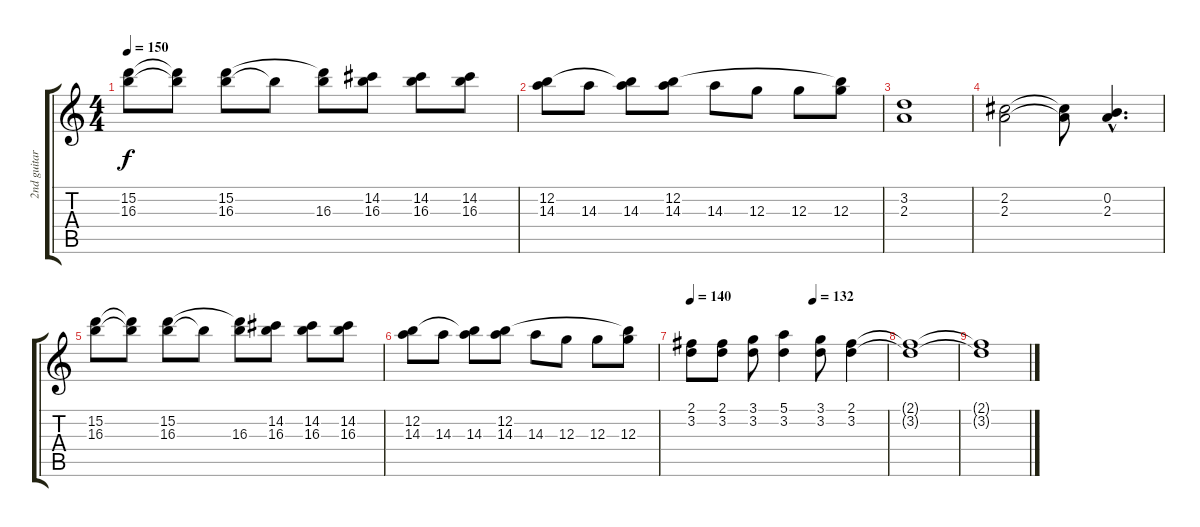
\track ("2nd guitar" "2nd guitar") {instrument overdrivenguitar}
\staff {score tabs}
\tuning (E4 B3 G3 D3 A2 E2) {hide}
\ts (4 4)
\tempo 150
\clef g2
\ks c
(15.2 16.3).8{dy f} (15.2{t} 16.3{t}).8 (15.2 16.3).8 16.3{t}.8 (15.2{t} 16.3).8 (14.2 16.3).8 (14.2 16.3).8 (14.2 16.3).8 |
(12.2 14.3).8 14.3.8 (12.2{t} 14.3).8 (12.2 14.3).8 14.3.8 12.3.8 12.3.8 (12.2{t} 12.3).8 |
(3.2 2.3).1 |
(2.2 2.3).2 (2.2{t} 2.3{t}).8 (0.2{hac} 2.3{hac}).4{d} |
(15.2 16.3).8 (15.2{t} 16.3{t}).8 (15.2 16.3).8 16.3{t}.8 (15.2{t} 16.3).8 (14.2 16.3).8 (14.2 16.3).8 (14.2 16.3).8 |
(12.2 14.3).8 14.3.8 (12.2{t} 14.3).8 (12.2 14.3).8 14.3.8 12.3.8 12.3.8 (12.2{t} 12.3).8 |
\tempo 140
\tempo (132 0.625)
(2.1 3.2).8 (2.1 3.2).8 (3.1 3.2).8 (5.1 3.2).4 (3.1 3.2).8 (2.1 3.2).4 |
(2.1{t} 3.2{t}).1 |
(2.1{t} 3.2{t}).1
